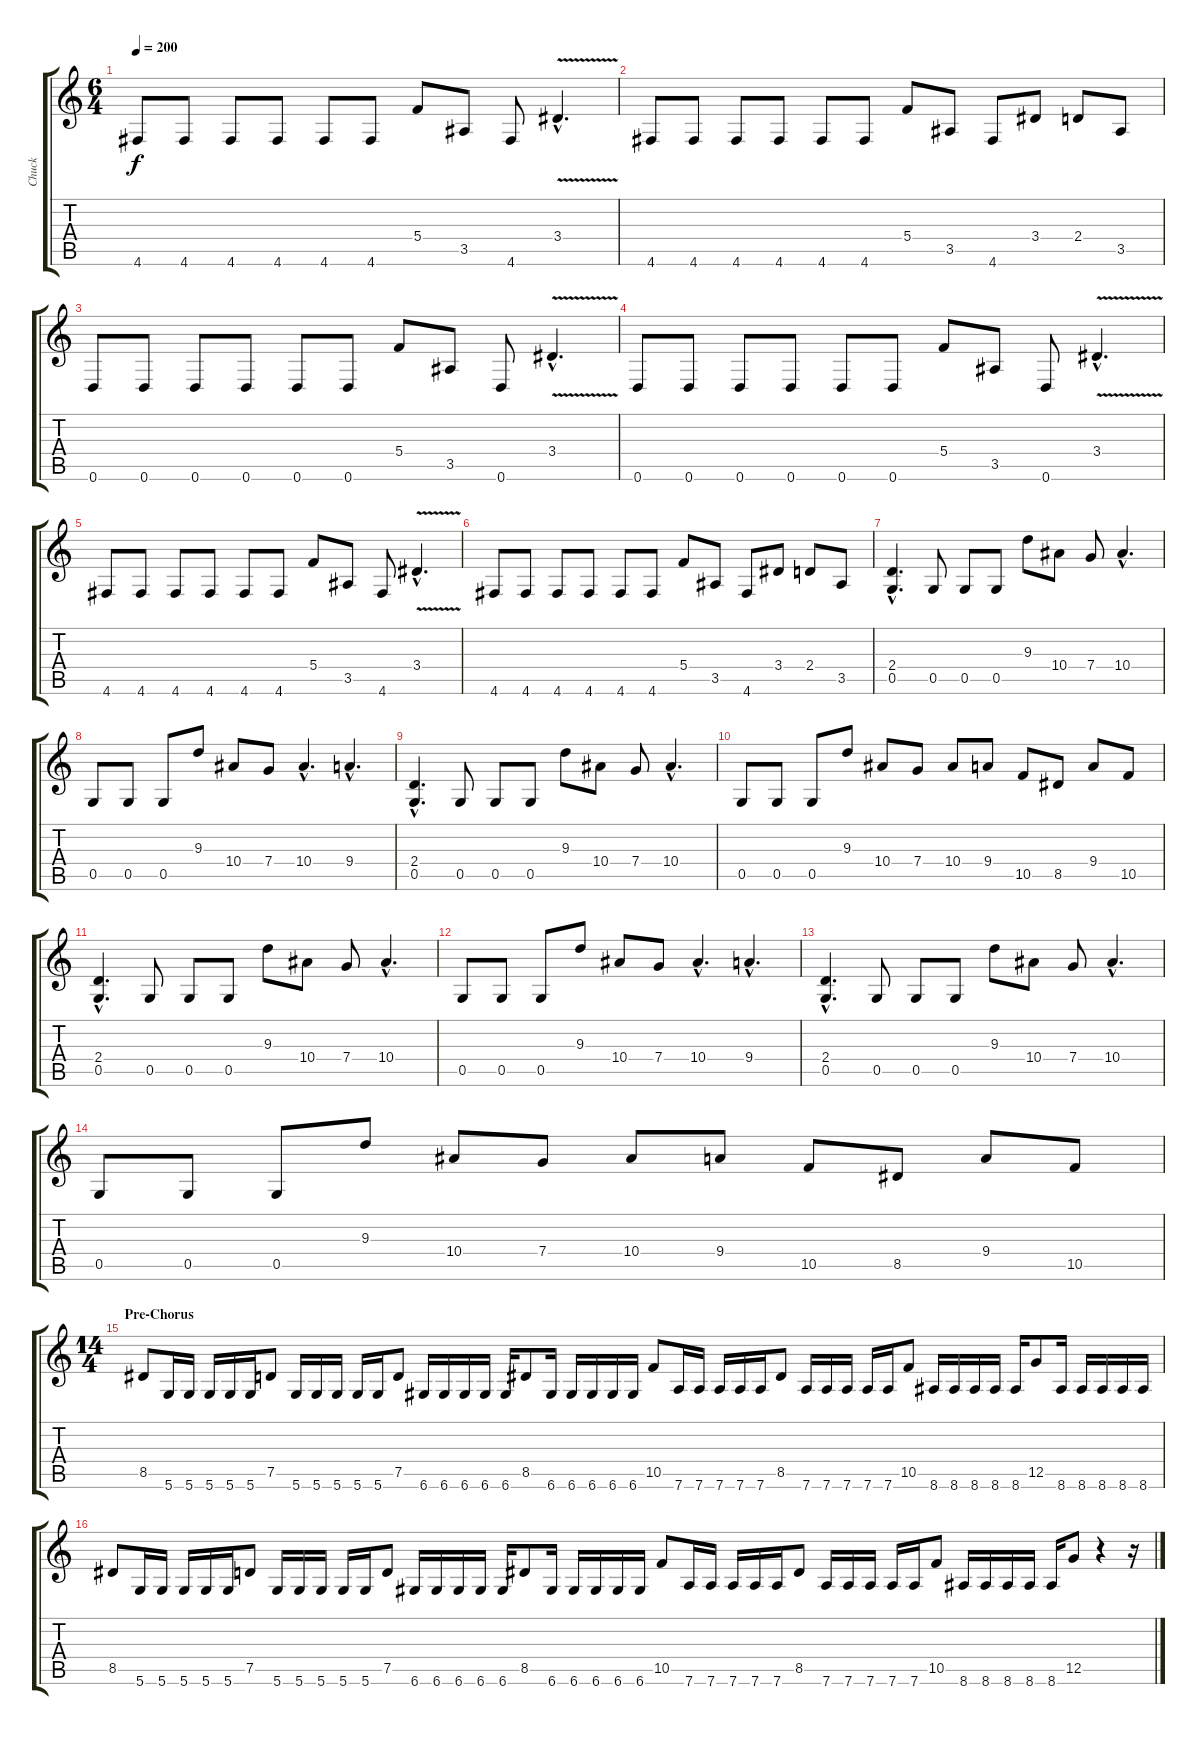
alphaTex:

\track ("Chuck" "Chuck") {instrument distortionguitar}
\staff {score tabs}
\tuning (D4 A3 F3 C3 G2 D2) {hide}
\ts (6 4)
\tempo 200
\clef g2
\ks c
4.6.8{dy f} 4.6.8 4.6.8 4.6.8 4.6.8 4.6.8 5.4.8 3.5.8 4.6.8 3.4{v hac}.4{d} |
4.6.8 4.6.8 4.6.8 4.6.8 4.6.8 4.6.8 5.4.8 3.5.8 4.6.8 3.4.8 2.4.8 3.5.8 |
0.6.8 0.6.8 0.6.8 0.6.8 0.6.8 0.6.8 5.4.8 3.5.8 0.6.8 3.4{v hac}.4{d} |
0.6.8 0.6.8 0.6.8 0.6.8 0.6.8 0.6.8 5.4.8 3.5.8 0.6.8 3.4{v hac}.4{d} |
4.6.8 4.6.8 4.6.8 4.6.8 4.6.8 4.6.8 5.4.8 3.5.8 4.6.8 3.4{v hac}.4{d} |
4.6.8 4.6.8 4.6.8 4.6.8 4.6.8 4.6.8 5.4.8 3.5.8 4.6.8 3.4.8 2.4.8 3.5.8 |
(2.4{hac} 0.5{hac}).4{d} 0.5.8 0.5.8 0.5.8 9.3.8 10.4.8 7.4.8 10.4{hac}.4{d} |
0.5.8 0.5.8 0.5.8 9.3.8 10.4.8 7.4.8 10.4{hac}.4{d} 9.4{hac}.4{d} |
(2.4{hac} 0.5{hac}).4{d} 0.5.8 0.5.8 0.5.8 9.3.8 10.4.8 7.4.8 10.4{hac}.4{d} |
0.5.8 0.5.8 0.5.8 9.3.8 10.4.8 7.4.8 10.4.8 9.4.8 10.5.8 8.5.8 9.4.8 10.5.8 |
(2.4{hac} 0.5{hac}).4{d} 0.5.8 0.5.8 0.5.8 9.3.8 10.4.8 7.4.8 10.4{hac}.4{d} |
0.5.8 0.5.8 0.5.8 9.3.8 10.4.8 7.4.8 10.4{hac}.4{d} 9.4{hac}.4{d} |
(2.4{hac} 0.5{hac}).4{d} 0.5.8 0.5.8 0.5.8 9.3.8 10.4.8 7.4.8 10.4{hac}.4{d} |
0.5.8 0.5.8 0.5.8 9.3.8 10.4.8 7.4.8 10.4.8 9.4.8 10.5.8 8.5.8 9.4.8 10.5.8 |
\ts (14 4)
\section ("" "Pre-Chorus")
8.5.8 5.6.16 5.6.16 5.6.16 5.6.16 5.6.16 7.5.8 5.6.16 5.6.16 5.6.16 5.6.16 5.6.16 7.5.8 6.6.16 6.6.16 6.6.16 6.6.16 6.6.16 8.5.8 6.6.16 6.6.16 6.6.16 6.6.16 6.6.16 10.5.8 7.6.16 7.6.16 7.6.16 7.6.16 7.6.16 8.5.8 7.6.16 7.6.16 7.6.16 7.6.16 7.6.16 10.5.8 8.6.16 8.6.16 8.6.16 8.6.16 8.6.16 12.5.8 8.6.16 8.6.16 8.6.16 8.6.16 8.6.16 |
8.5.8 5.6.16 5.6.16 5.6.16 5.6.16 5.6.16 7.5.8 5.6.16 5.6.16 5.6.16 5.6.16 5.6.16 7.5.8 6.6.16 6.6.16 6.6.16 6.6.16 6.6.16 8.5.8 6.6.16 6.6.16 6.6.16 6.6.16 6.6.16 10.5.8 7.6.16 7.6.16 7.6.16 7.6.16 7.6.16 8.5.8 7.6.16 7.6.16 7.6.16 7.6.16 7.6.16 10.5.8 8.6.16 8.6.16 8.6.16 8.6.16 8.6.16 12.5.8 r.4 r.16
